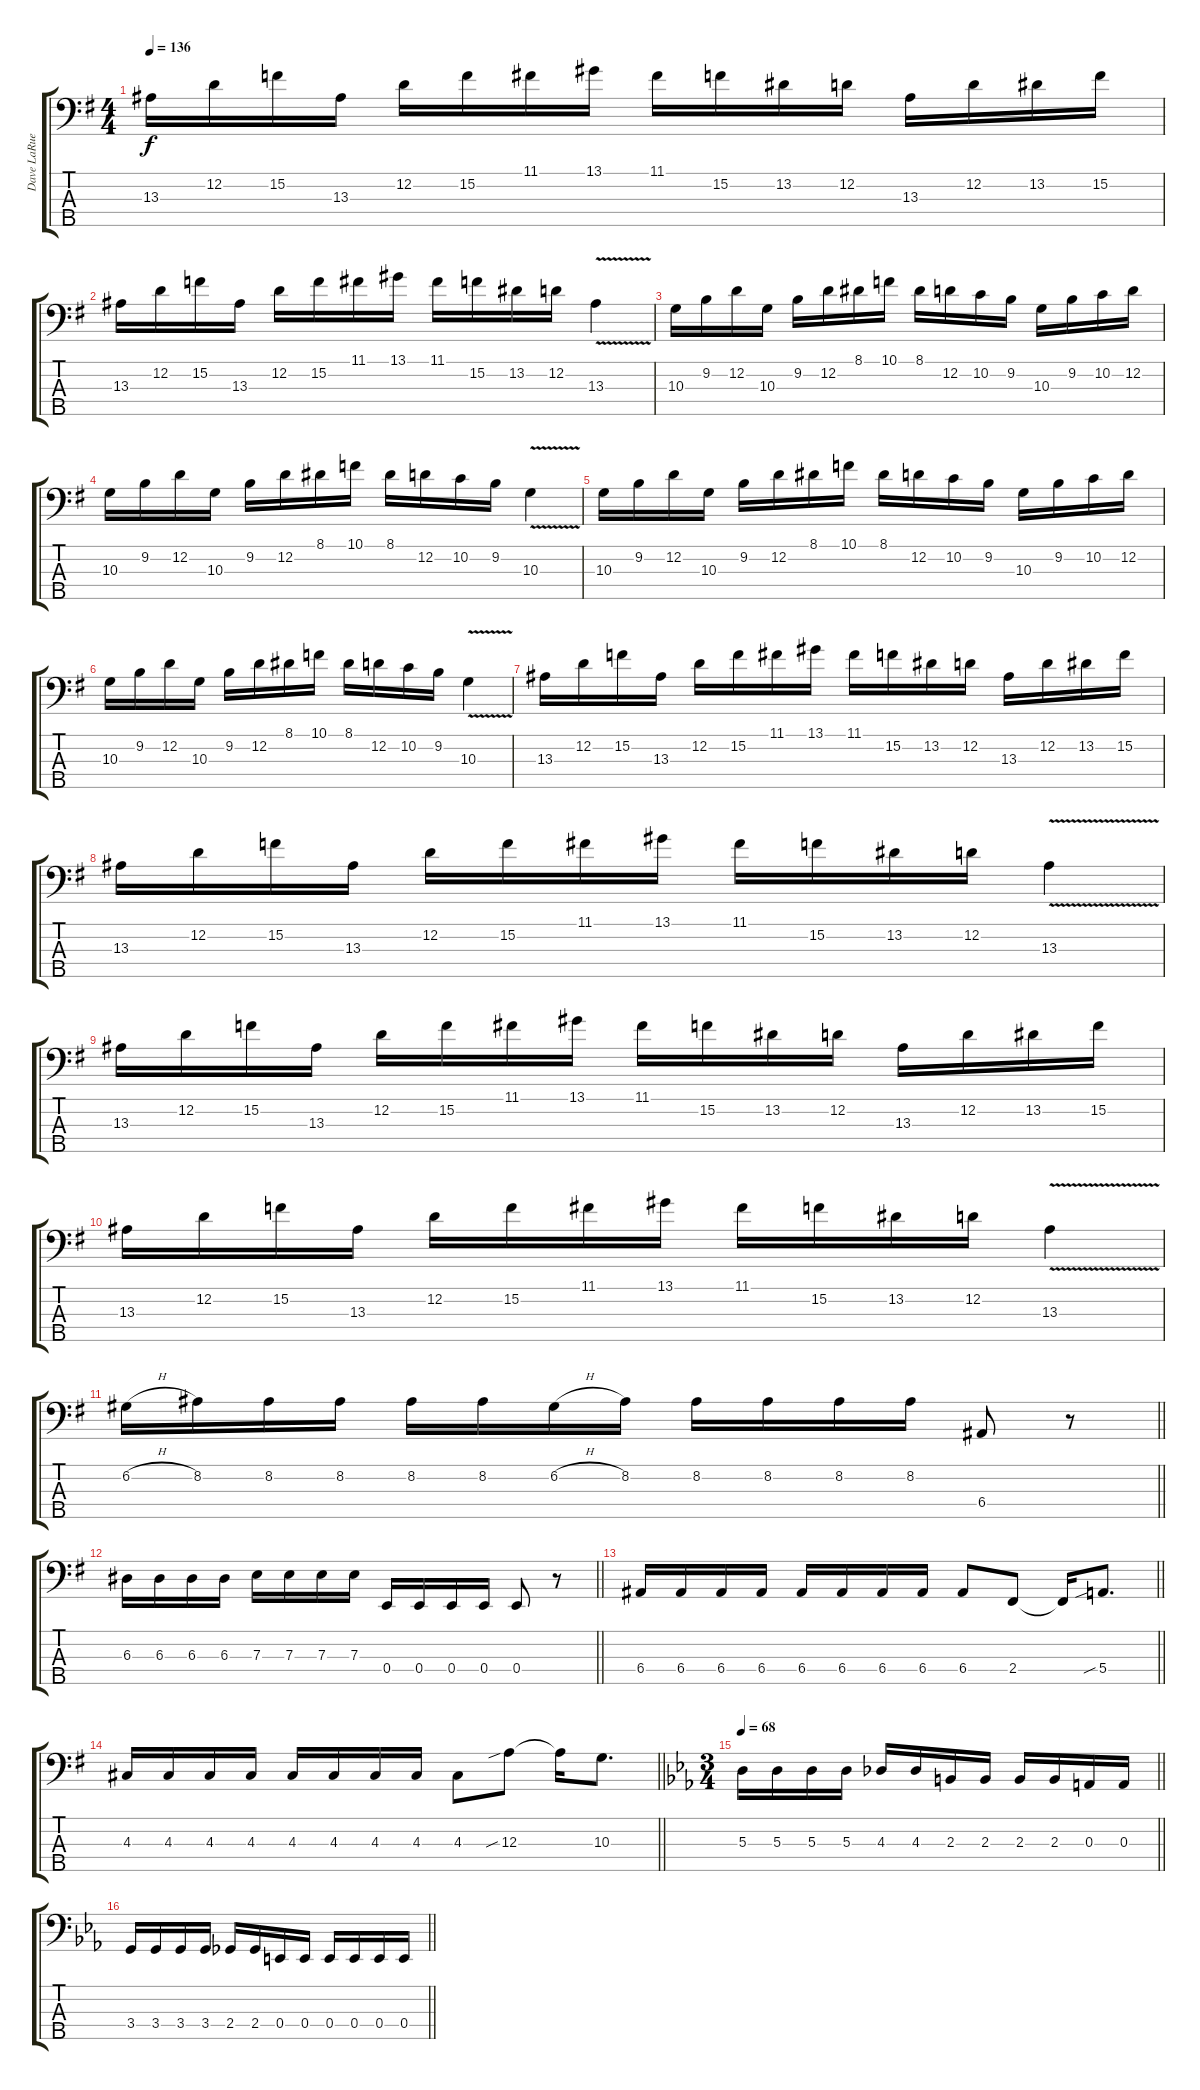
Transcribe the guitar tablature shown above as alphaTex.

\track ("Dave LaRue" "Dave LaRue") {instrument electricbassfinger}
\staff {score tabs}
\tuning (G2 D2 A1 E1 B0) {hide}
\ts (4 4)
\tempo 136
\clef f4
\ks g
13.3.16{dy f} 12.2.16 15.2.16 13.3.16 12.2.16 15.2.16 11.1.16 13.1.16 11.1.16 15.2.16 13.2.16 12.2.16 13.3.16 12.2.16 13.2.16 15.2.16 |
13.3.16 12.2.16 15.2.16 13.3.16 12.2.16 15.2.16 11.1.16 13.1.16 11.1.16 15.2.16 13.2.16 12.2.16 13.3{v}.4 |
10.3.16 9.2.16 12.2.16 10.3.16 9.2.16 12.2.16 8.1.16 10.1.16 8.1.16 12.2.16 10.2.16 9.2.16 10.3.16 9.2.16 10.2.16 12.2.16 |
10.3.16 9.2.16 12.2.16 10.3.16 9.2.16 12.2.16 8.1.16 10.1.16 8.1.16 12.2.16 10.2.16 9.2.16 10.3{v}.4 |
10.3.16 9.2.16 12.2.16 10.3.16 9.2.16 12.2.16 8.1.16 10.1.16 8.1.16 12.2.16 10.2.16 9.2.16 10.3.16 9.2.16 10.2.16 12.2.16 |
10.3.16 9.2.16 12.2.16 10.3.16 9.2.16 12.2.16 8.1.16 10.1.16 8.1.16 12.2.16 10.2.16 9.2.16 10.3{v}.4 |
13.3.16 12.2.16 15.2.16 13.3.16 12.2.16 15.2.16 11.1.16 13.1.16 11.1.16 15.2.16 13.2.16 12.2.16 13.3.16 12.2.16 13.2.16 15.2.16 |
13.3.16 12.2.16 15.2.16 13.3.16 12.2.16 15.2.16 11.1.16 13.1.16 11.1.16 15.2.16 13.2.16 12.2.16 13.3{v}.4 |
13.3.16 12.2.16 15.2.16 13.3.16 12.2.16 15.2.16 11.1.16 13.1.16 11.1.16 15.2.16 13.2.16 12.2.16 13.3.16 12.2.16 13.2.16 15.2.16 |
13.3.16 12.2.16 15.2.16 13.3.16 12.2.16 15.2.16 11.1.16 13.1.16 11.1.16 15.2.16 13.2.16 12.2.16 13.3{v}.4 |
\barLineRight lightlight
6.2{h}.16 8.2.16 8.2.16 8.2.16 8.2.16 8.2.16 6.2{h}.16 8.2.16 8.2.16 8.2.16 8.2.16 8.2.16 6.4.8 r.8 |
\barLineRight lightlight
6.3.16 6.3.16 6.3.16 6.3.16 7.3.16 7.3.16 7.3.16 7.3.16 0.4.16 0.4.16 0.4.16 0.4.16 0.4.8 r.8 |
\barLineRight lightlight
6.4.16 6.4.16 6.4.16 6.4.16 6.4.16 6.4.16 6.4.16 6.4.16 6.4.8 2.4.8 2.4{t}.16 5.4{sib}.8{d} |
\barLineRight lightlight
4.3.16 4.3.16 4.3.16 4.3.16 4.3.16 4.3.16 4.3.16 4.3.16 4.3.8 12.3{sib}.8 12.3{t}.16 10.3.8{d} |
\ts (3 4)
\tempo 68
\barLineRight lightlight
\ks eb
5.3.16 5.3.16 5.3.16 5.3.16 4.3.16 4.3.16 2.3.16 2.3.16 2.3.16 2.3.16 0.3.16 0.3.16 |
\barLineRight lightlight
3.4.16 3.4.16 3.4.16 3.4.16 2.4.16 2.4.16 0.4.16 0.4.16 0.4.16 0.4.16 0.4.16 0.4.16
